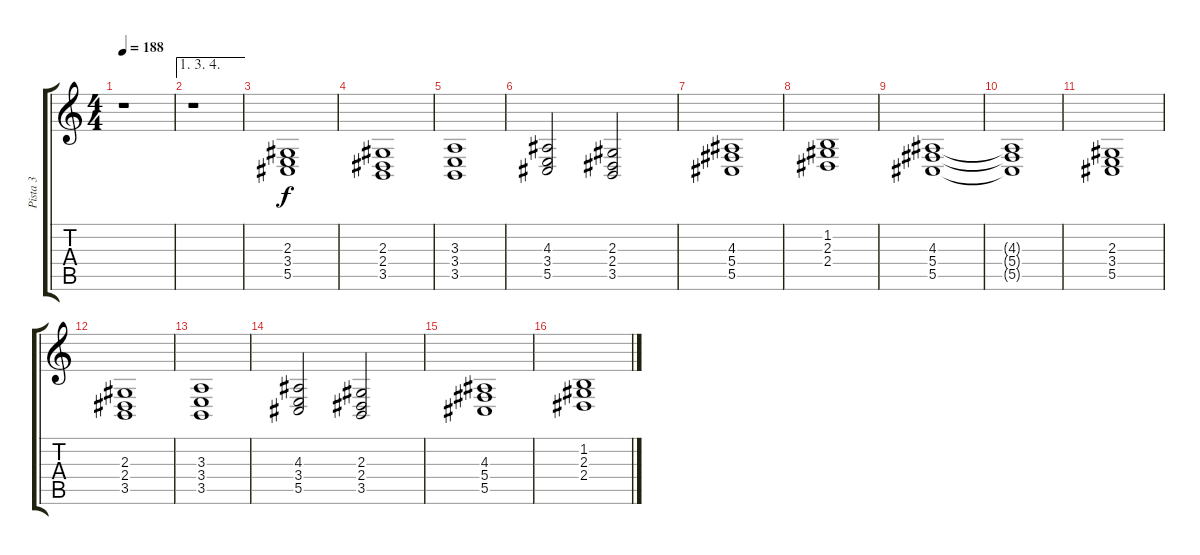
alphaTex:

\track ("Pista 3" "Pista 3") {instrument reedorgan}
\staff {score tabs}
\tuning (Eb4 Bb3 Gb3 Db3 Ab2 Eb2) {hide}
\ts (4 4)
\tempo 188
\clef g2
\ks c
r.1{dy f} |
\ae (1 3 4)
r.1 |
(2.3 3.4 5.5).1 |
(2.3 2.4 3.5).1 |
(3.3 3.4 3.5).1 |
(4.3 3.4 5.5).2 (2.3 2.4 3.5).2 |
(4.3 5.4 5.5).1 |
(1.2 2.3 2.4).1 |
(4.3 5.4 5.5).1 |
(4.3{t} 5.4{t} 5.5{t}).1 |
(2.3 3.4 5.5).1 |
(2.3 2.4 3.5).1 |
(3.3 3.4 3.5).1 |
(4.3 3.4 5.5).2 (2.3 2.4 3.5).2 |
(4.3 5.4 5.5).1 |
(1.2 2.3 2.4).1
